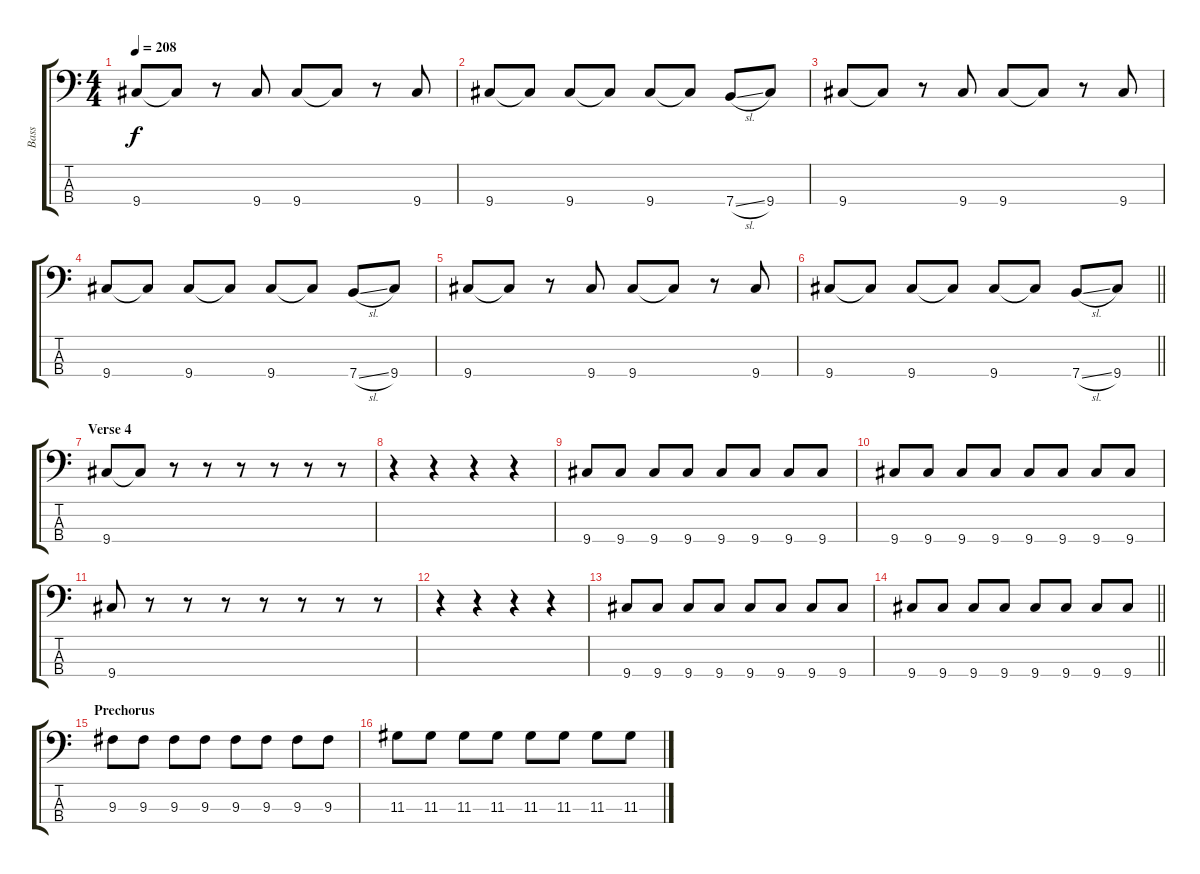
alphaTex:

\track ("Bass" "Bass") {instrument electricbassfinger}
\staff {score tabs}
\tuning (G2 D2 A1 E1) {hide}
\ts (4 4)
\tempo 208
\clef f4
\ks c
9.4.8{dy f} 9.4{t}.8 r.8 9.4.8 9.4.8 9.4{t}.8 r.8 9.4.8 |
9.4.8 9.4{t}.8 9.4.8 9.4{t}.8 9.4.8 9.4{t}.8 7.4{sl}.8 9.4.8 |
9.4.8 9.4{t}.8 r.8 9.4.8 9.4.8 9.4{t}.8 r.8 9.4.8 |
9.4.8 9.4{t}.8 9.4.8 9.4{t}.8 9.4.8 9.4{t}.8 7.4{sl}.8 9.4.8 |
9.4.8 9.4{t}.8 r.8 9.4.8 9.4.8 9.4{t}.8 r.8 9.4.8 |
\barLineRight lightlight
9.4.8 9.4{t}.8 9.4.8 9.4{t}.8 9.4.8 9.4{t}.8 7.4{sl}.8 9.4.8 |
\section ("" "Verse 4")
9.4.8 9.4{t}.8 r.8 r.8 r.8 r.8 r.8 r.8 |
r.4 r.4 r.4 r.4 |
9.4.8 9.4.8 9.4.8 9.4.8 9.4.8 9.4.8 9.4.8 9.4.8 |
9.4.8 9.4.8 9.4.8 9.4.8 9.4.8 9.4.8 9.4.8 9.4.8 |
9.4.8 r.8 r.8 r.8 r.8 r.8 r.8 r.8 |
r.4 r.4 r.4 r.4 |
9.4.8 9.4.8 9.4.8 9.4.8 9.4.8 9.4.8 9.4.8 9.4.8 |
\barLineRight lightlight
9.4.8 9.4.8 9.4.8 9.4.8 9.4.8 9.4.8 9.4.8 9.4.8 |
\section ("" "Prechorus")
9.3.8 9.3.8 9.3.8 9.3.8 9.3.8 9.3.8 9.3.8 9.3.8 |
11.3.8 11.3.8 11.3.8 11.3.8 11.3.8 11.3.8 11.3.8 11.3.8
